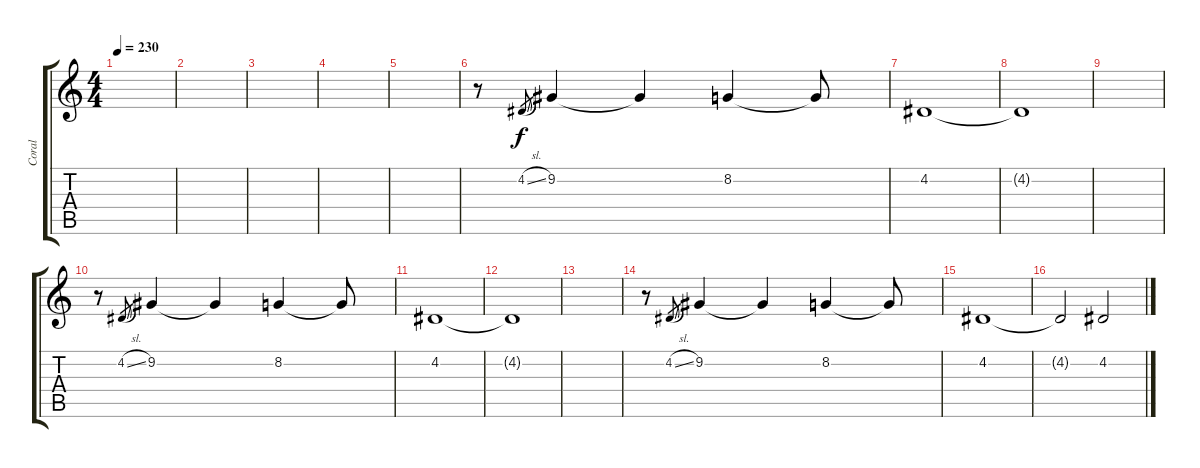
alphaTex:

\track ("Coral" "Coral") {instrument altosax}
\staff {score tabs}
\tuning (E4 B3 G3 D3 A2 E2) {hide}
\ts (4 4)
\tempo 230
\clef g2
\ks c
|
|
|
|
|
r.8 4.2{sl}.8{gr} 9.2.4 9.2{t}.4 8.2.4 8.2{t}.8 |
4.2.1 |
4.2{t}.1 |
|
r.8 4.2{sl}.8{gr} 9.2.4 9.2{t}.4 8.2.4 8.2{t}.8 |
4.2.1 |
4.2{t}.1 |
|
r.8 4.2{sl}.8{gr} 9.2.4 9.2{t}.4 8.2.4 8.2{t}.8 |
4.2.1 |
4.2{t}.2 4.2.2
